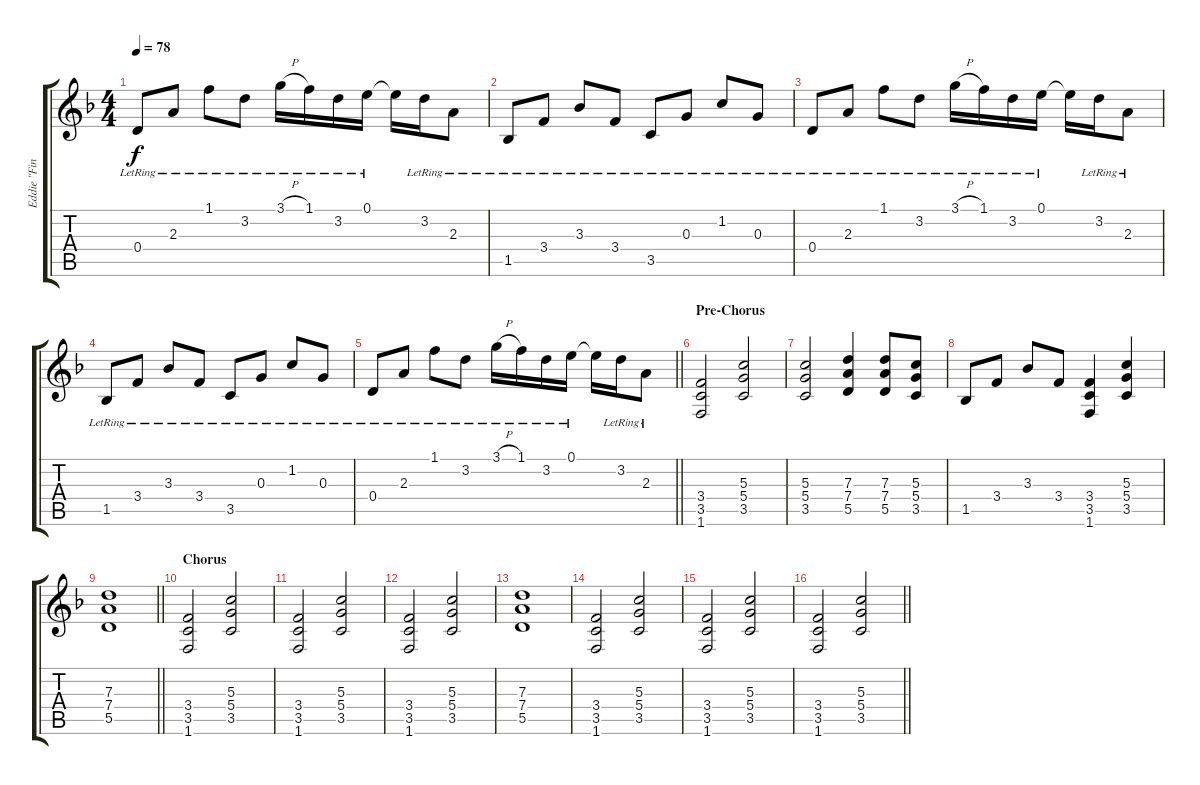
\track ("Eddie \"Fingers\" Ojeda" "Eddie \"Fin") {instrument distortionguitar}
\staff {score tabs}
\tuning (E4 B3 G3 D3 A2 E2) {hide}
\ts (4 4)
\tempo 78
\clef g2
\ks dminor
0.4{lr}.8{dy f} 2.3{lr}.8 1.1{lr}.8 3.2{lr}.8 3.1{h lr}.16 1.1{lr}.16 3.2{lr}.16 0.1{lr}.16 0.1{t}.16 3.2{lr}.16 2.3{lr}.8 |
1.5{lr}.8 3.4{lr}.8 3.3{lr}.8 3.4{lr}.8 3.5{lr}.8 0.3{lr}.8 1.2{lr}.8 0.3{lr}.8 |
0.4{lr}.8 2.3{lr}.8 1.1{lr}.8 3.2{lr}.8 3.1{h lr}.16 1.1{lr}.16 3.2{lr}.16 0.1{lr}.16 0.1{t}.16 3.2{lr}.16 2.3{lr}.8 |
1.5{lr}.8 3.4{lr}.8 3.3{lr}.8 3.4{lr}.8 3.5{lr}.8 0.3{lr}.8 1.2{lr}.8 0.3{lr}.8 |
\barLineRight lightlight
0.4{lr}.8 2.3{lr}.8 1.1{lr}.8 3.2{lr}.8 3.1{h lr}.16 1.1{lr}.16 3.2{lr}.16 0.1{lr}.16 0.1{t}.16 3.2{lr}.16 2.3{lr}.8 |
\section ("" "Pre-Chorus")
(3.4 3.5 1.6).2{volume 13 instrument distortionguitar} (5.3 5.4 3.5).2 |
(5.3 5.4 3.5).2 (7.3 7.4 5.5).4 (7.3 7.4 5.5).8 (5.3 5.4 3.5).8 |
1.5.8 3.4.8 3.3.8 3.4.8 (3.4 3.5 1.6).4 (5.3 5.4 3.5).4 |
\barLineRight lightlight
(7.3 7.4 5.5).1 |
\section ("" "Chorus")
(3.4 3.5 1.6).2 (5.3 5.4 3.5).2 |
(3.4 3.5 1.6).2 (5.3 5.4 3.5).2 |
(3.4 3.5 1.6).2 (5.3 5.4 3.5).2 |
(7.3 7.4 5.5).1 |
(3.4 3.5 1.6).2 (5.3 5.4 3.5).2 |
(3.4 3.5 1.6).2 (5.3 5.4 3.5).2 |
\barLineRight lightlight
(3.4 3.5 1.6).2 (5.3 5.4 3.5).2
